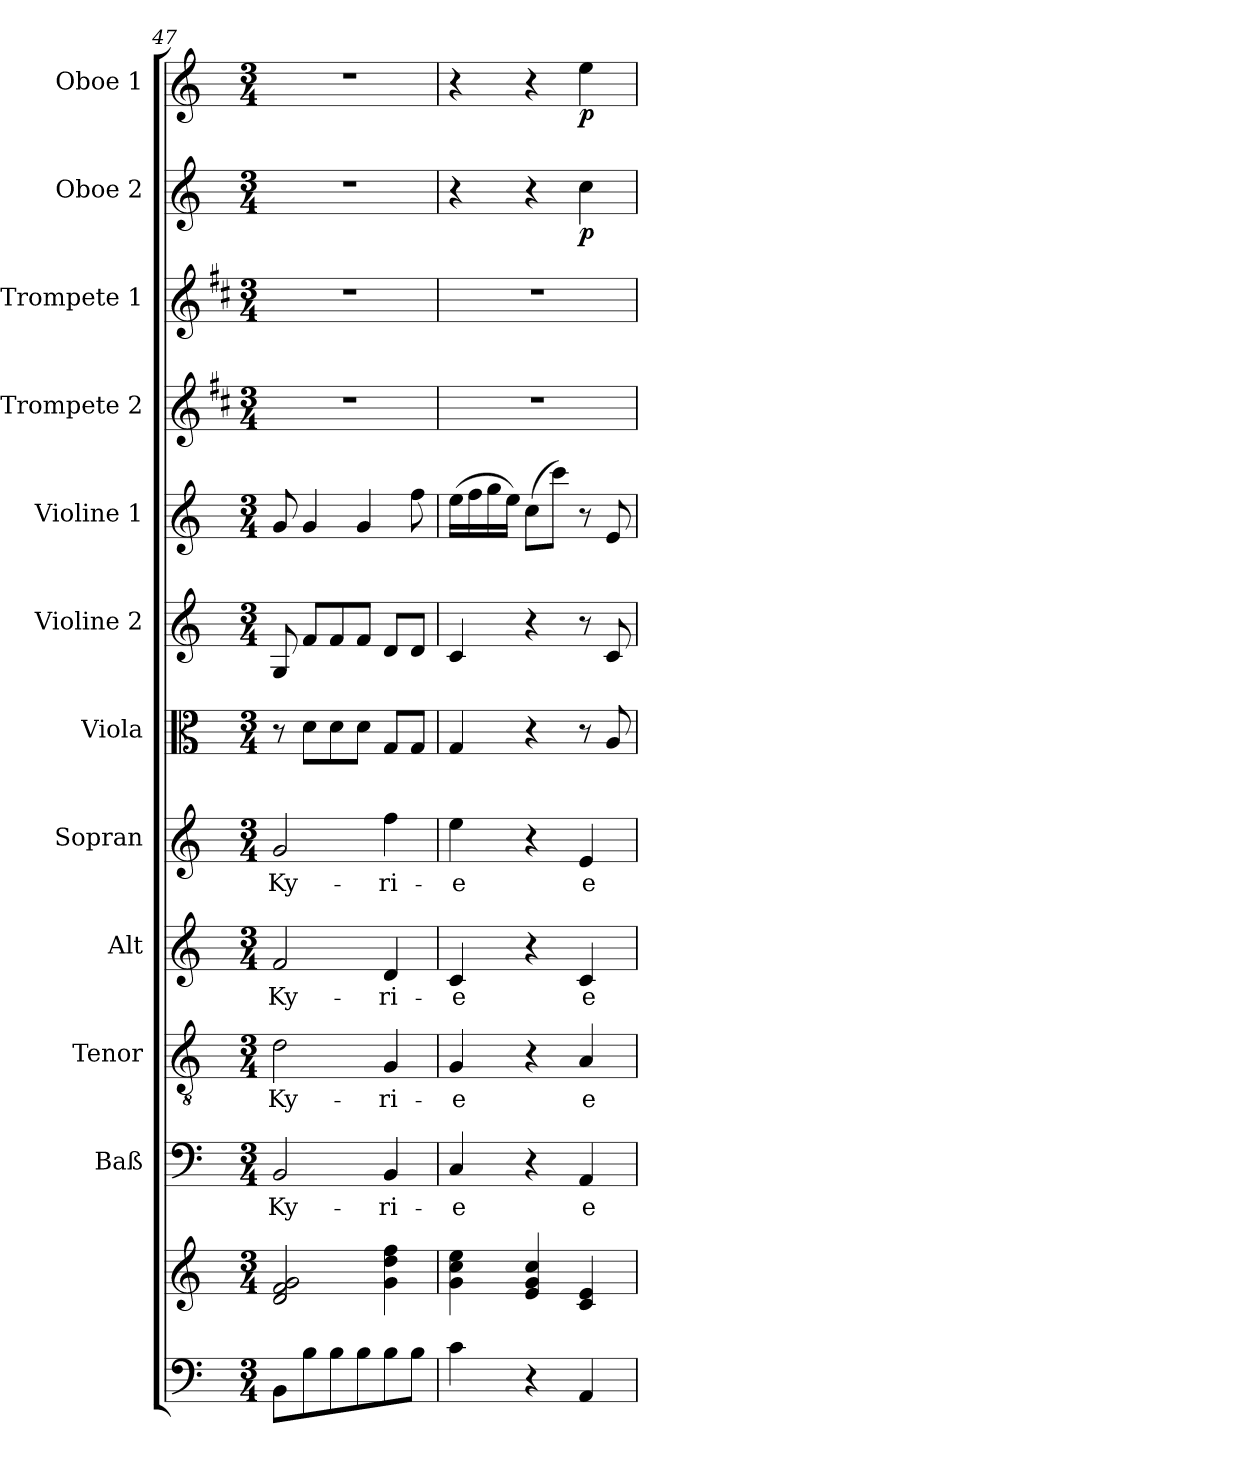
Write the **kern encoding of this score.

**kern	**kern	**kern	**text	**kern	**text	**kern	**text	**kern	**text	**kern	**kern	**kern	**kern	**kern	**kern	**dynam	**kern	**dynam
*part12	*part12	*part11	*part11	*part10	*part10	*part9	*part9	*part8	*part8	*part7	*part6	*part5	*part4	*part3	*part2	*part2	*part1	*part1
*staff13	*staff12	*staff11	*staff11	*staff10	*staff10	*staff9	*staff9	*staff8	*staff8	*staff7	*staff6	*staff5	*staff4	*staff3	*staff2	*staff2	*staff1	*staff1
*	*	*I"Baß	*	*I"Tenor	*	*I"Alt	*	*I"Sopran	*	*I"Viola	*I"Violine 2	*I"Violine 1	*I"Trompete 2	*I"Trompete 1	*I"Oboe 2	*	*I"Oboe 1	*
*	*	*I'Baß	*	*I'Ten	*	*I'Alt	*	*I'Sop	*	*I'Vla.	*I'Vln. 2	*I'Vln. 1	*I'Trp. 2	*I'Trp. 1	*I'Ob. 2	*	*I'Ob. 1	*
*clefF4	*clefG2	*clefF4	*	*clefGv2	*	*clefG2	*	*clefG2	*	*clefC3	*clefG2	*clefG2	*clefG2	*clefG2	*clefG2	*	*clefG2	*
*	*	*	*	*	*	*	*	*	*	*	*	*	*ITrd1c2	*ITrd1c2	*	*	*	*
*k[]	*k[]	*k[]	*	*k[]	*	*k[]	*	*k[]	*	*k[]	*k[]	*k[]	*k[]	*k[]	*k[]	*	*k[]	*
*C:	*C:	*C:	*	*C:	*	*C:	*	*C:	*	*C:	*C:	*C:	*C:	*C:	*C:	*	*C:	*
*M3/4	*M3/4	*M3/4	*	*M3/4	*	*M3/4	*	*M3/4	*	*M3/4	*M3/4	*M3/4	*M3/4	*M3/4	*M3/4	*	*M3/4	*
=47	=47	=47	=47	=47	=47	=47	=47	=47	=47	=47	=47	=47	=47	=47	=47	=47	=47	=47
!	!	!	!LO:LY:b	!	!LO:LY:b	!	!LO:LY:b	!	!LO:LY:b	!	!	!	!	!	!	!	!	!
8BB\L	2d/ 2f/ 2g/	2BB/	Ky-	2d\	Ky-	2f/	Ky-	2g/	Ky-	8r	8G/	8g/	2.r	2.r	2.r	.	2.r	.
8B\	.	.	.	.	.	.	.	.	.	8d\L	8f/L	4g/	.	.	.	.	.	.
8B\	.	.	.	.	.	.	.	.	.	8d\	8f/	.	.	.	.	.	.	.
8B\	.	.	.	.	.	.	.	.	.	8d\J	8f/J	4g/	.	.	.	.	.	.
!	!	!	!LO:LY:b	!	!LO:LY:b	!	!LO:LY:b	!	!LO:LY:b	!	!	!	!	!	!	!	!	!
8B\	4g\ 4dd\ 4ff\	4BB/	-ri-	4G/	-ri-	4d/	-ri-	4ff\	-ri-	8G/L	8d/L	.	.	.	.	.	.	.
8B\J	.	.	.	.	.	.	.	.	.	8G/J	8d/J	8ff\	.	.	.	.	.	.
=48	=48	=48	=48	=48	=48	=48	=48	=48	=48	=48	=48	=48	=48	=48	=48	=48	=48	=48
!	!	!	!LO:LY:b	!	!LO:LY:b	!	!LO:LY:b	!	!LO:LY:b	!	!	!	!	!	!	!	!	!
4c\	4g\ 4cc\ 4ee\	4C/	-e	4G/	-e	4c/	-e	4ee\	-e	4G/	4c/	(>16ee\LL	2.r	2.r	4r	.	4r	.
.	.	.	.	.	.	.	.	.	.	.	.	16ff\	.	.	.	.	.	.
.	.	.	.	.	.	.	.	.	.	.	.	16gg\	.	.	.	.	.	.
.	.	.	.	.	.	.	.	.	.	.	.	16ee\JJ)	.	.	.	.	.	.
4r	4e/ 4g/ 4cc/	4r	.	4r	.	4r	.	4r	.	4r	4r	(>8cc\L	.	.	4r	.	4r	.
.	.	.	.	.	.	.	.	.	.	.	.	8ccc\J)	.	.	.	.	.	.
!	!	!	!LO:LY:b	!	!LO:LY:b	!	!LO:LY:b	!	!LO:LY:b	!	!	!	!	!	!	!LO:DY:b	!	!LO:DY:b
4AA/	4c/ 4e/	4AA/	e-	4A/	e-	4c/	e-	4e/	e-	8r	8r	8r	.	.	4cc\	p	4ee\	p
.	.	.	.	.	.	.	.	.	.	8A/	8c/	8e/	.	.	.	.	.	.
=	=	=	=	=	=	=	=	=	=	=	=	=	=	=	=	=	=	=
*-	*-	*-	*-	*-	*-	*-	*-	*-	*-	*-	*-	*-	*-	*-	*-	*-	*-	*-
